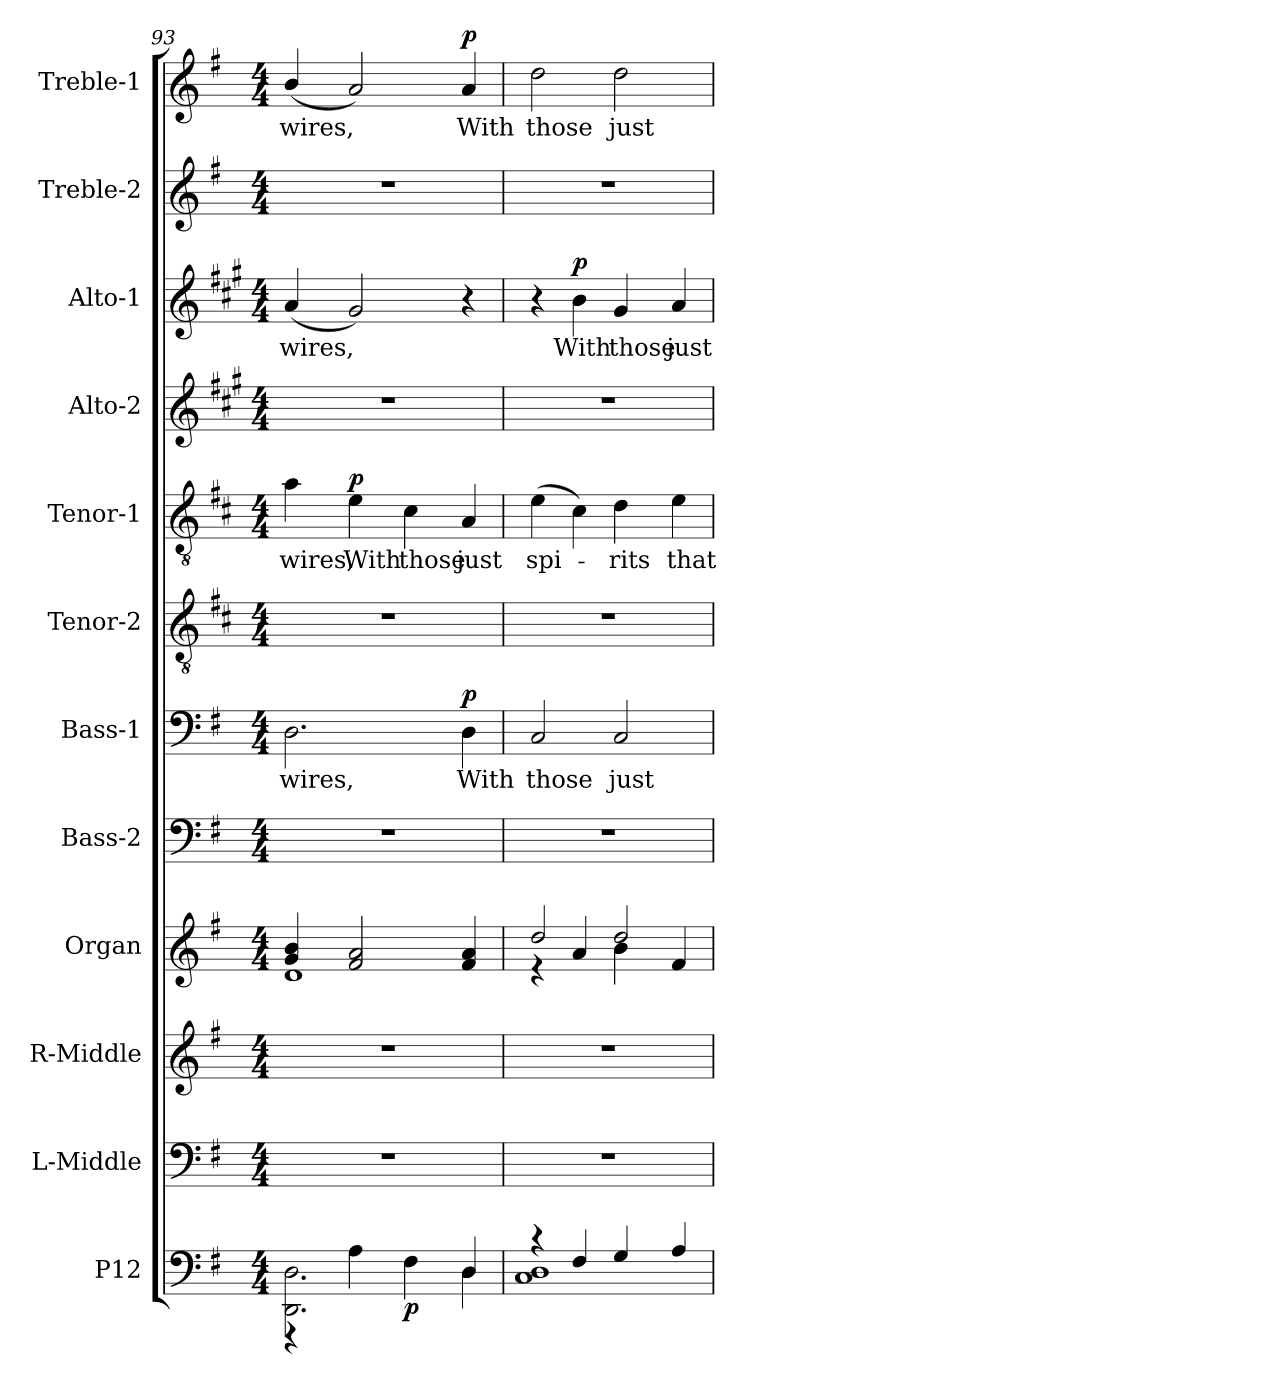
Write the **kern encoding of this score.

**kern	**dynam	**kern	**kern	**kern	**kern	**kern	**text	**dynam	**kern	**kern	**text	**dynam	**kern	**kern	**text	**dynam	**kern	**kern	**text	**dynam
*part12	*part12	*part11	*part10	*part9	*part8	*part7	*part7	*part7	*part6	*part5	*part5	*part5	*part4	*part3	*part3	*part3	*part2	*part1	*part1	*part1
*staff12	*staff12	*staff11	*staff10	*staff9	*staff8	*staff7	*staff7	*staff7	*staff6	*staff5	*staff5	*staff5	*staff4	*staff3	*staff3	*staff3	*staff2	*staff1	*staff1	*staff1
*I"P12	*	*I"L-Middle	*I"R-Middle	*I"Organ	*I"Bass-2	*I"Bass-1	*	*	*I"Tenor-2	*I"Tenor-1	*	*	*I"Alto-2	*I"Alto-1	*	*	*I"Treble-2	*I"Treble-1	*	*
*	*	*I'L-M	*	*	*I'B2:	*I'B:	*	*	*I'T2:	*I'T:	*	*	*I'A2:	*I'A:	*	*	*	*	*	*
*clefF4	*	*clefF4	*clefG2	*clefG2	*clefF4	*clefF4	*	*	*clefGv2	*clefGv2	*	*	*clefG2	*clefG2	*	*	*clefG2	*clefG2	*	*
*	*	*	*	*	*	*	*	*	*ITrd4c7	*ITrd4c7	*	*	*ITrd1c2	*ITrd1c2	*	*	*ITrd-7c-12	*ITrd-7c-12	*	*
*k[f#]	*	*k[f#]	*k[f#]	*k[f#]	*k[f#]	*k[f#]	*	*	*k[f#]	*k[f#]	*	*	*k[f#]	*k[f#]	*	*	*k[f#]	*k[f#]	*	*
*G:	*	*G:	*G:	*G:	*G:	*G:	*	*	*G:	*G:	*	*	*G:	*G:	*	*	*G:	*G:	*	*
*M4/4	*	*M4/4	*M4/4	*M4/4	*M4/4	*M4/4	*	*	*M4/4	*M4/4	*	*	*M4/4	*M4/4	*	*	*M4/4	*M4/4	*	*
=93	=93	=93	=93	=93	=93	=93	=93	=93	=93	=93	=93	=93	=93	=93	=93	=93	=93	=93	=93	=93
*^	*	*	*	*^	*	*	*	*	*	*	*	*	*	*	*	*	*	*	*	*
!	!	!	!	!	!	!	!	!	!LO:LY:b:color=#000000	!	!	!	!	!	!	!	!	!	!	!	!	!
!	!	!	!	!	!	!	!	!	!	!	!	!	!LO:LY:b:color=#000000	!	!	!	!	!	!	!	!	!
!	!	!	!	!	!	!	!	!	!	!	!	!	!	!	!	!	!LO:LY:b:color=#000000	!	!	!	!	!
!	!	!	!	!	!	!	!	!	!	!	!	!	!	!	!	!	!	!	!	!	!LO:LY:b:color=#000000	!
2.DDi\ 2.Di	4r	.	1r	1r	4gi/ 4bi	1di	1r	2.Di\	wires,	.	1r	4di\	wires,	.	1r	(4gi/	wires,	.	1r	(4bbi/	wires,	.
!	!	!	!	!	!	!	!	!	!	!	!	!	!LO:LY:b:color=#000000	!	!	!	!	!	!	!	!	!
.	4Ai\	.	.	.	2f#i/ 2ai	.	.	.	.	.	.	4Ai\	With	p	.	2f#i/)	.	.	.	2aai/)	.	.
!	!	!	!	!	!	!	!	!	!	!	!	!	!LO:LY:b:color=#000000	!	!	!	!	!	!	!	!	!
.	4F#i\	p	.	.	.	.	.	.	.	.	.	4F#i\	those	.	.	.	.	.	.	.	.	.
!	!	!	!	!	!	!	!	!	!LO:LY:b:color=#000000	!	!	!	!	!	!	!	!	!	!	!	!	!
!	!	!	!	!	!	!	!	!	!	!	!	!	!LO:LY:b:color=#000000	!	!	!	!	!	!	!	!	!
!	!	!	!	!	!	!	!	!	!	!	!	!	!	!	!	!	!	!	!	!	!LO:LY:b:color=#000000	!
4Di\	4Di/	.	.	.	4f#i/ 4ai	.	.	4Di\	With	p	.	4Di/	just	.	.	4r	.	.	.	4aai/	With	p
=94	=94	=94	=94	=94	=94	=94	=94	=94	=94	=94	=94	=94	=94	=94	=94	=94	=94	=94	=94	=94	=94	=94
!	!	!	!	!	!	!	!	!	!LO:LY:b:color=#000000	!	!	!	!	!	!	!	!	!	!	!	!	!
!	!	!	!	!	!	!	!	!	!	!	!	!	!LO:LY:b:color=#000000	!	!	!	!	!	!	!	!	!
!	!	!	!	!	!	!	!	!	!	!	!	!	!	!	!	!	!	!	!	!	!LO:LY:b:color=#000000	!
4r	1Ci 1Di	.	1r	1r	2ddi/	4r	1r	2Ci/	those	.	1r	(4Ai\	spi-	.	1r	4r	.	.	1r	2dddi\	those	.
!	!	!	!	!	!	!	!	!	!	!	!	!	!	!	!	!	!LO:LY:b:color=#000000	!	!	!	!	!
4F#i/	.	.	.	.	.	4ai/	.	.	.	.	.	4F#i\)	.	.	.	4ai\	With	p	.	.	.	.
!	!	!	!	!	!	!	!	!	!LO:LY:b:color=#000000	!	!	!	!	!	!	!	!	!	!	!	!	!
!	!	!	!	!	!	!	!	!	!	!	!	!	!LO:LY:b:color=#000000	!	!	!	!	!	!	!	!	!
!	!	!	!	!	!	!	!	!	!	!	!	!	!	!	!	!	!LO:LY:b:color=#000000	!	!	!	!	!
!	!	!	!	!	!	!	!	!	!	!	!	!	!	!	!	!	!	!	!	!	!LO:LY:b:color=#000000	!
4Gi/	.	.	.	.	2ddi/	4bi\	.	2Ci/	just	.	.	4Gi\	-rits	.	.	4f#i/	those	.	.	2dddi\	just	.
!	!	!	!	!	!	!	!	!	!	!	!	!	!LO:LY:b:color=#000000	!	!	!	!	!	!	!	!	!
!	!	!	!	!	!	!	!	!	!	!	!	!	!	!	!	!	!LO:LY:b:color=#000000	!	!	!	!	!
4Ai/	.	.	.	.	.	4f#i/	.	.	.	.	.	4Ai\	that	.	.	4gi/	just	.	.	.	.	.
*v	*v	*	*	*	*v	*v	*	*	*	*	*	*	*	*	*	*	*	*	*	*	*	*
=	=	=	=	=	=	=	=	=	=	=	=	=	=	=	=	=	=	=	=	=
*-	*-	*-	*-	*-	*-	*-	*-	*-	*-	*-	*-	*-	*-	*-	*-	*-	*-	*-	*-	*-
